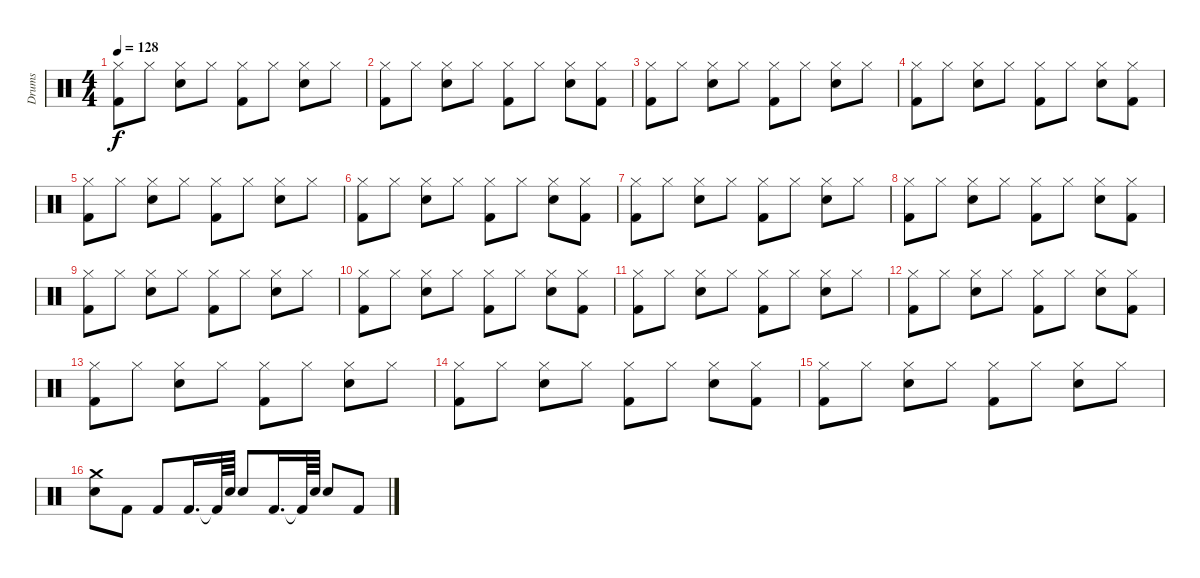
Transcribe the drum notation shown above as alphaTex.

\track ("Drums" "Drums") {instrument percussion}
\staff {score}
\articulation defaults
\ts (4 4)
\tempo 128
\clef neutral
\ks c
("Kick (hit) 2" "Hi-Hat (closed)").8{dy f} "Hi-Hat (closed)".8 ("Snare (hit) 2" "Hi-Hat (closed)").8 "Hi-Hat (closed)".8 ("Kick (hit) 2" "Hi-Hat (closed)").8 "Hi-Hat (closed)".8 ("Snare (hit) 2" "Hi-Hat (closed)").8 "Hi-Hat (closed)".8 |
("Kick (hit) 2" "Hi-Hat (closed)").8 "Hi-Hat (closed)".8 ("Snare (hit) 2" "Hi-Hat (closed)").8 "Hi-Hat (closed)".8 ("Kick (hit) 2" "Hi-Hat (closed)").8 "Hi-Hat (closed)".8 ("Snare (hit) 2" "Hi-Hat (closed)").8 ("Kick (hit) 2" "Hi-Hat (closed)").8 |
("Kick (hit) 2" "Hi-Hat (closed)").8 "Hi-Hat (closed)".8 ("Snare (hit) 2" "Hi-Hat (closed)").8 "Hi-Hat (closed)".8 ("Kick (hit) 2" "Hi-Hat (closed)").8 "Hi-Hat (closed)".8 ("Snare (hit) 2" "Hi-Hat (closed)").8 "Hi-Hat (closed)".8 |
("Kick (hit) 2" "Hi-Hat (closed)").8 "Hi-Hat (closed)".8 ("Snare (hit) 2" "Hi-Hat (closed)").8 "Hi-Hat (closed)".8 ("Kick (hit) 2" "Hi-Hat (closed)").8 "Hi-Hat (closed)".8 ("Snare (hit) 2" "Hi-Hat (closed)").8 ("Kick (hit) 2" "Hi-Hat (closed)").8 |
("Kick (hit) 2" "Hi-Hat (closed)").8 "Hi-Hat (closed)".8 ("Snare (hit) 2" "Hi-Hat (closed)").8 "Hi-Hat (closed)".8 ("Kick (hit) 2" "Hi-Hat (closed)").8 "Hi-Hat (closed)".8 ("Snare (hit) 2" "Hi-Hat (closed)").8 "Hi-Hat (closed)".8 |
("Kick (hit) 2" "Hi-Hat (closed)").8 "Hi-Hat (closed)".8 ("Snare (hit) 2" "Hi-Hat (closed)").8 "Hi-Hat (closed)".8 ("Kick (hit) 2" "Hi-Hat (closed)").8 "Hi-Hat (closed)".8 ("Snare (hit) 2" "Hi-Hat (closed)").8 ("Kick (hit) 2" "Hi-Hat (closed)").8 |
("Kick (hit) 2" "Hi-Hat (closed)").8 "Hi-Hat (closed)".8 ("Snare (hit) 2" "Hi-Hat (closed)").8 "Hi-Hat (closed)".8 ("Kick (hit) 2" "Hi-Hat (closed)").8 "Hi-Hat (closed)".8 ("Snare (hit) 2" "Hi-Hat (closed)").8 "Hi-Hat (closed)".8 |
("Kick (hit) 2" "Hi-Hat (closed)").8 "Hi-Hat (closed)".8 ("Snare (hit) 2" "Hi-Hat (closed)").8 "Hi-Hat (closed)".8 ("Kick (hit) 2" "Hi-Hat (closed)").8 "Hi-Hat (closed)".8 ("Snare (hit) 2" "Hi-Hat (closed)").8 ("Kick (hit) 2" "Hi-Hat (closed)").8 |
("Kick (hit) 2" "Hi-Hat (closed)").8 "Hi-Hat (closed)".8 ("Snare (hit) 2" "Hi-Hat (closed)").8 "Hi-Hat (closed)".8 ("Kick (hit) 2" "Hi-Hat (closed)").8 "Hi-Hat (closed)".8 ("Snare (hit) 2" "Hi-Hat (closed)").8 "Hi-Hat (closed)".8 |
("Kick (hit) 2" "Hi-Hat (closed)").8 "Hi-Hat (closed)".8 ("Snare (hit) 2" "Hi-Hat (closed)").8 "Hi-Hat (closed)".8 ("Kick (hit) 2" "Hi-Hat (closed)").8 "Hi-Hat (closed)".8 ("Snare (hit) 2" "Hi-Hat (closed)").8 ("Kick (hit) 2" "Hi-Hat (closed)").8 |
("Kick (hit) 2" "Hi-Hat (closed)").8 "Hi-Hat (closed)".8 ("Snare (hit) 2" "Hi-Hat (closed)").8 "Hi-Hat (closed)".8 ("Kick (hit) 2" "Hi-Hat (closed)").8 "Hi-Hat (closed)".8 ("Snare (hit) 2" "Hi-Hat (closed)").8 "Hi-Hat (closed)".8 |
("Kick (hit) 2" "Hi-Hat (closed)").8 "Hi-Hat (closed)".8 ("Snare (hit) 2" "Hi-Hat (closed)").8 "Hi-Hat (closed)".8 ("Kick (hit) 2" "Hi-Hat (closed)").8 "Hi-Hat (closed)".8 ("Snare (hit) 2" "Hi-Hat (closed)").8 ("Kick (hit) 2" "Hi-Hat (closed)").8 |
("Kick (hit) 2" "Hi-Hat (closed)").8 "Hi-Hat (closed)".8 ("Snare (hit) 2" "Hi-Hat (closed)").8 "Hi-Hat (closed)".8 ("Kick (hit) 2" "Hi-Hat (closed)").8 "Hi-Hat (closed)".8 ("Snare (hit) 2" "Hi-Hat (closed)").8 "Hi-Hat (closed)".8 |
("Kick (hit) 2" "Hi-Hat (closed)").8 "Hi-Hat (closed)".8 ("Snare (hit) 2" "Hi-Hat (closed)").8 "Hi-Hat (closed)".8 ("Kick (hit) 2" "Hi-Hat (closed)").8 "Hi-Hat (closed)".8 ("Snare (hit) 2" "Hi-Hat (closed)").8 ("Kick (hit) 2" "Hi-Hat (closed)").8 |
("Kick (hit) 2" "Hi-Hat (closed)").8 "Hi-Hat (closed)".8 ("Snare (hit) 2" "Hi-Hat (closed)").8 "Hi-Hat (closed)".8 ("Kick (hit) 2" "Hi-Hat (closed)").8 "Hi-Hat (closed)".8 ("Snare (hit) 2" "Hi-Hat (closed)").8 "Hi-Hat (closed)".8 |
("Snare (hit) 2" "Crash medium (hit)").8 "Kick (hit) 2".8 "Kick (hit) 2".8 "Kick (hit) 2".16{d} "Kick (hit) 2"{t}.64 "Snare (hit) 2".64 "Snare (hit) 2".8 "Kick (hit) 2".16{d} "Kick (hit) 2"{t}.64 "Snare (hit) 2".64 "Snare (hit) 2".8 "Kick (hit) 2".8
